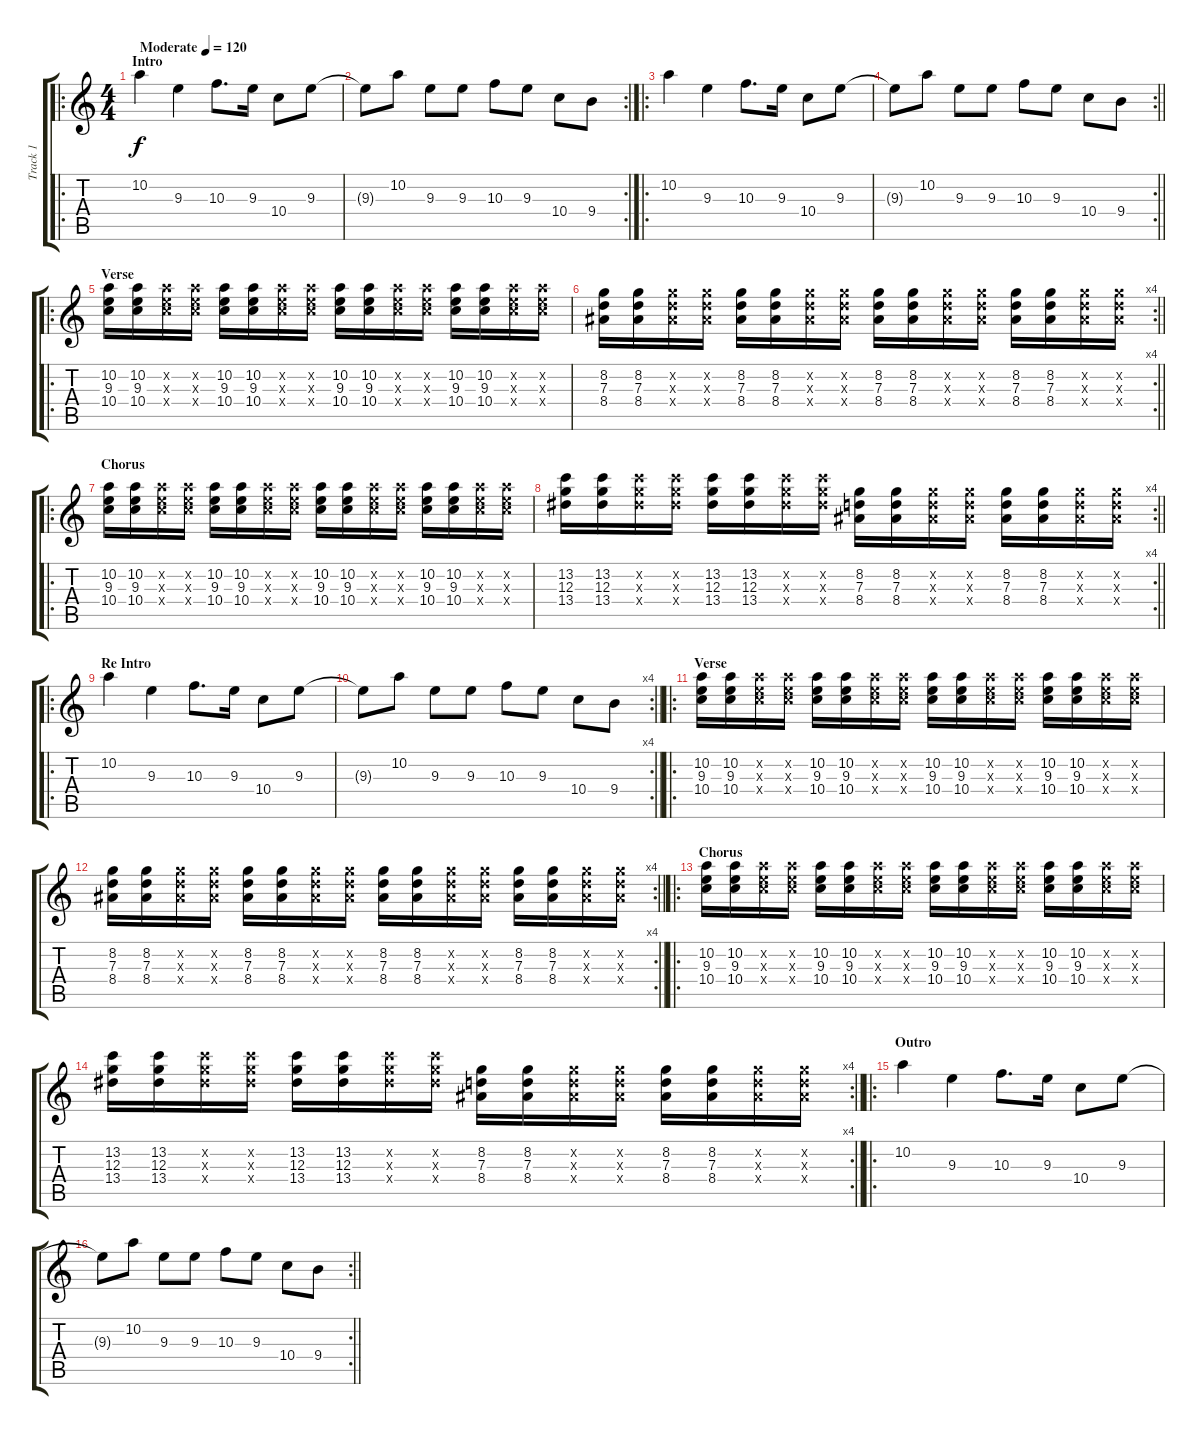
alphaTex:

\track ("Track 1" "Track 1") {instrument distortionguitar}
\staff {score tabs}
\tuning (E4 B3 G3 D3 A2 E2) {hide}
\ro
\ts (4 4)
\section ("" "Intro")
\tempo (120 "Moderate")
\clef g2
\ks c
10.2.4{dy f instrument distortionguitar} 9.3.4 10.3.8{d} 9.3.16 10.4.8 9.3.8 |
\rc 2
9.3{t}.8 10.2.8 9.3.8 9.3.8 10.3.8 9.3.8 10.4.8 9.4.8 |
\ro
10.2.4 9.3.4 10.3.8{d} 9.3.16 10.4.8 9.3.8 |
\rc 2
\barLineRight lightlight
9.3{t}.8 10.2.8 9.3.8 9.3.8 10.3.8 9.3.8 10.4.8 9.4.8 |
\ro
\section ("" "Verse")
(10.2 9.3 10.4).16 (10.2 9.3 10.4).16 (10.2{x} 9.3{x} 10.4{x}).16 (10.2{x} 9.3{x} 10.4{x}).16 (10.2 9.3 10.4).16 (10.2 9.3 10.4).16 (10.2{x} 9.3{x} 10.4{x}).16 (10.2{x} 9.3{x} 10.4{x}).16 (10.2 9.3 10.4).16 (10.2 9.3 10.4).16 (10.2{x} 9.3{x} 10.4{x}).16 (10.2{x} 9.3{x} 10.4{x}).16 (10.2 9.3 10.4).16 (10.2 9.3 10.4).16 (10.2{x} 9.3{x} 10.4{x}).16 (10.2{x} 9.3{x} 10.4{x}).16 |
\rc 4
\barLineRight lightlight
(8.2 7.3 8.4).16 (8.2 7.3 8.4).16 (8.2{x} 7.3{x} 8.4{x}).16 (8.2{x} 7.3{x} 8.4{x}).16 (8.2 7.3 8.4).16 (8.2 7.3 8.4).16 (8.2{x} 7.3{x} 8.4{x}).16 (8.2{x} 7.3{x} 8.4{x}).16 (8.2 7.3 8.4).16 (8.2 7.3 8.4).16 (8.2{x} 7.3{x} 8.4{x}).16 (8.2{x} 7.3{x} 8.4{x}).16 (8.2 7.3 8.4).16 (8.2 7.3 8.4).16 (8.2{x} 7.3{x} 8.4{x}).16 (8.2{x} 7.3{x} 8.4{x}).16 |
\ro
\section ("" "Chorus")
(10.2 9.3 10.4).16 (10.2 9.3 10.4).16 (10.2{x} 9.3{x} 10.4{x}).16 (10.2{x} 9.3{x} 10.4{x}).16 (10.2 9.3 10.4).16 (10.2 9.3 10.4).16 (10.2{x} 9.3{x} 10.4{x}).16 (10.2{x} 9.3{x} 10.4{x}).16 (10.2 9.3 10.4).16 (10.2 9.3 10.4).16 (10.2{x} 9.3{x} 10.4{x}).16 (10.2{x} 9.3{x} 10.4{x}).16 (10.2 9.3 10.4).16 (10.2 9.3 10.4).16 (10.2{x} 9.3{x} 10.4{x}).16 (10.2{x} 9.3{x} 10.4{x}).16 |
\rc 4
\barLineRight lightlight
(13.2 12.3 13.4).16 (13.2 12.3 13.4).16 (13.2{x} 12.3{x} 13.4{x}).16 (13.2{x} 12.3{x} 13.4{x}).16 (13.2 12.3 13.4).16 (13.2 12.3 13.4).16 (13.2{x} 12.3{x} 13.4{x}).16 (13.2{x} 12.3{x} 13.4{x}).16 (8.2 7.3 8.4).16 (8.2 7.3 8.4).16 (8.2{x} 7.3{x} 8.4{x}).16 (8.2{x} 7.3{x} 8.4{x}).16 (8.2 7.3 8.4).16 (8.2 7.3 8.4).16 (8.2{x} 7.3{x} 8.4{x}).16 (8.2{x} 7.3{x} 8.4{x}).16 |
\ro
\section ("" "Re Intro")
10.2.4 9.3.4 10.3.8{d} 9.3.16 10.4.8 9.3.8 |
\rc 4
\barLineRight lightlight
9.3{t}.8 10.2.8 9.3.8 9.3.8 10.3.8 9.3.8 10.4.8 9.4.8 |
\ro
\section ("" "Verse")
(10.2 9.3 10.4).16 (10.2 9.3 10.4).16 (10.2{x} 9.3{x} 10.4{x}).16 (10.2{x} 9.3{x} 10.4{x}).16 (10.2 9.3 10.4).16 (10.2 9.3 10.4).16 (10.2{x} 9.3{x} 10.4{x}).16 (10.2{x} 9.3{x} 10.4{x}).16 (10.2 9.3 10.4).16 (10.2 9.3 10.4).16 (10.2{x} 9.3{x} 10.4{x}).16 (10.2{x} 9.3{x} 10.4{x}).16 (10.2 9.3 10.4).16 (10.2 9.3 10.4).16 (10.2{x} 9.3{x} 10.4{x}).16 (10.2{x} 9.3{x} 10.4{x}).16 |
\rc 4
\barLineRight lightlight
(8.2 7.3 8.4).16 (8.2 7.3 8.4).16 (8.2{x} 7.3{x} 8.4{x}).16 (8.2{x} 7.3{x} 8.4{x}).16 (8.2 7.3 8.4).16 (8.2 7.3 8.4).16 (8.2{x} 7.3{x} 8.4{x}).16 (8.2{x} 7.3{x} 8.4{x}).16 (8.2 7.3 8.4).16 (8.2 7.3 8.4).16 (8.2{x} 7.3{x} 8.4{x}).16 (8.2{x} 7.3{x} 8.4{x}).16 (8.2 7.3 8.4).16 (8.2 7.3 8.4).16 (8.2{x} 7.3{x} 8.4{x}).16 (8.2{x} 7.3{x} 8.4{x}).16 |
\ro
\section ("" "Chorus")
(10.2 9.3 10.4).16 (10.2 9.3 10.4).16 (10.2{x} 9.3{x} 10.4{x}).16 (10.2{x} 9.3{x} 10.4{x}).16 (10.2 9.3 10.4).16 (10.2 9.3 10.4).16 (10.2{x} 9.3{x} 10.4{x}).16 (10.2{x} 9.3{x} 10.4{x}).16 (10.2 9.3 10.4).16 (10.2 9.3 10.4).16 (10.2{x} 9.3{x} 10.4{x}).16 (10.2{x} 9.3{x} 10.4{x}).16 (10.2 9.3 10.4).16 (10.2 9.3 10.4).16 (10.2{x} 9.3{x} 10.4{x}).16 (10.2{x} 9.3{x} 10.4{x}).16 |
\rc 4
\barLineRight lightlight
(13.2 12.3 13.4).16 (13.2 12.3 13.4).16 (13.2{x} 12.3{x} 13.4{x}).16 (13.2{x} 12.3{x} 13.4{x}).16 (13.2 12.3 13.4).16 (13.2 12.3 13.4).16 (13.2{x} 12.3{x} 13.4{x}).16 (13.2{x} 12.3{x} 13.4{x}).16 (8.2 7.3 8.4).16 (8.2 7.3 8.4).16 (8.2{x} 7.3{x} 8.4{x}).16 (8.2{x} 7.3{x} 8.4{x}).16 (8.2 7.3 8.4).16 (8.2 7.3 8.4).16 (8.2{x} 7.3{x} 8.4{x}).16 (8.2{x} 7.3{x} 8.4{x}).16 |
\ro
\section ("" "Outro")
10.2.4 9.3.4 10.3.8{d} 9.3.16 10.4.8 9.3.8 |
\rc 2
\barLineRight lightlight
9.3{t}.8 10.2.8 9.3.8 9.3.8 10.3.8 9.3.8 10.4.8 9.4.8
